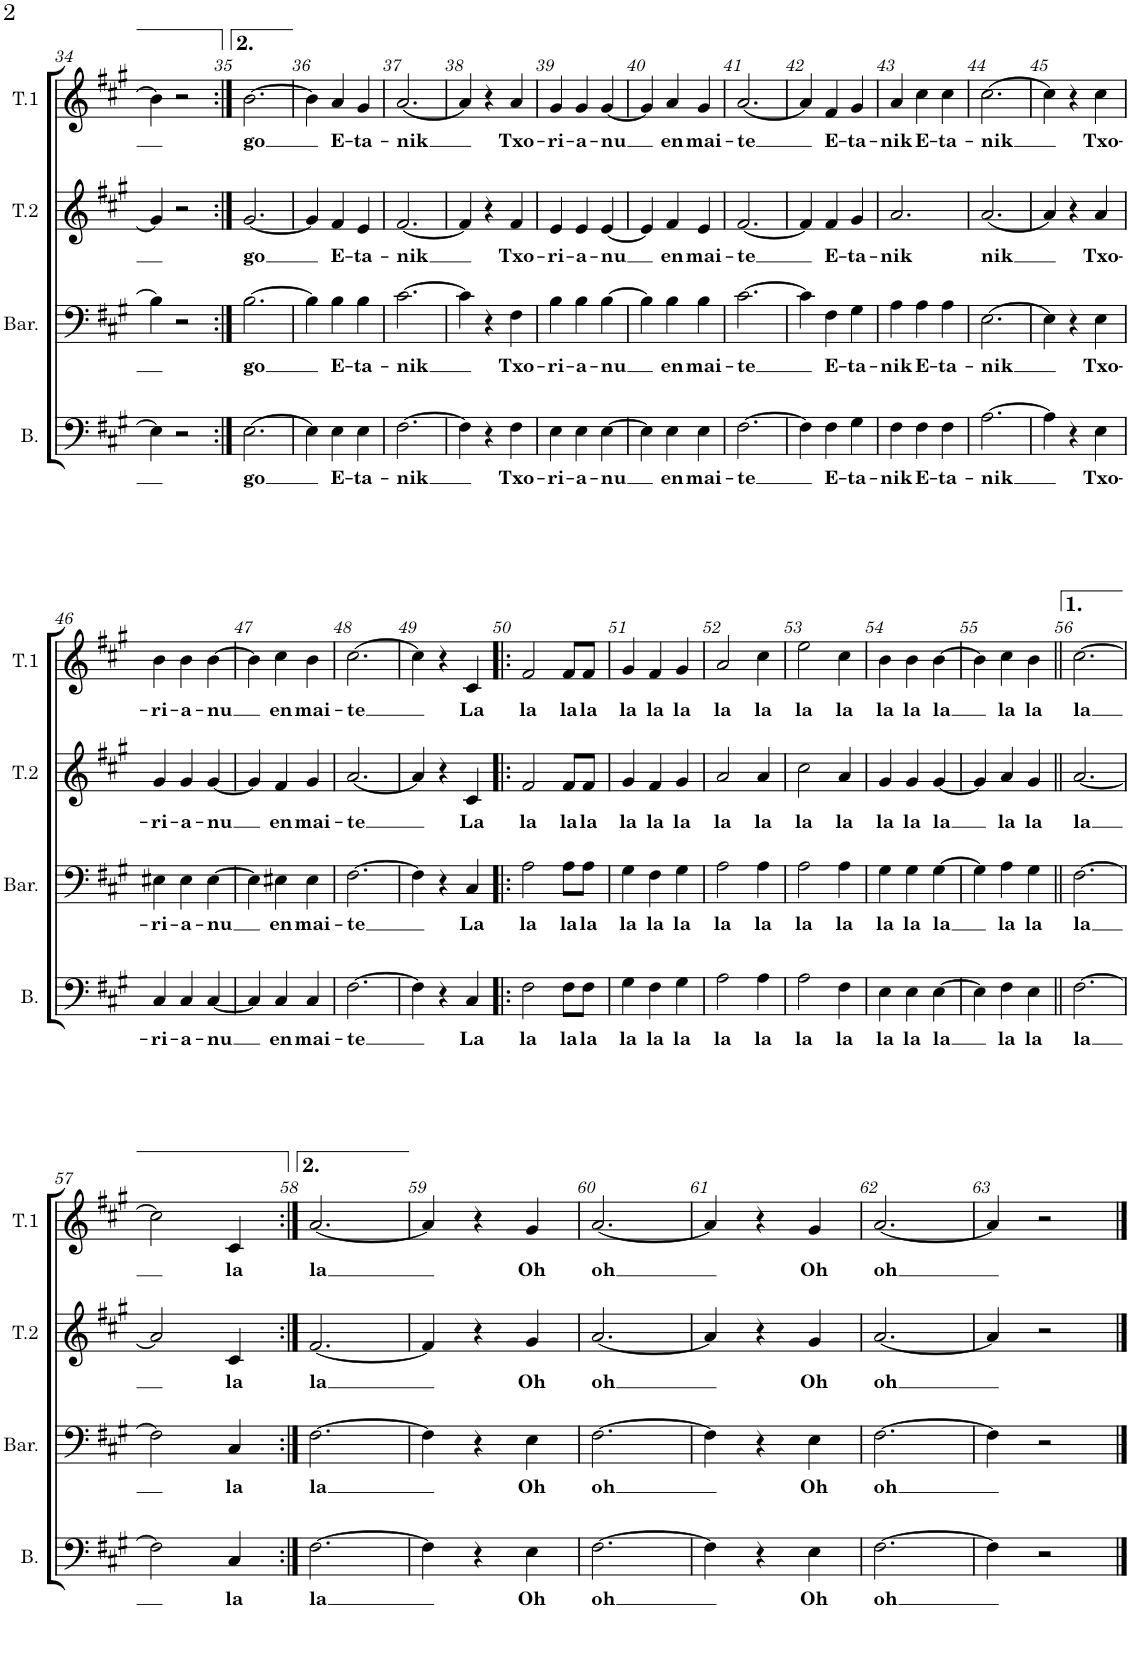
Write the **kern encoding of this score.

**kern	**text	**kern	**text	**kern	**text	**kern	**text
*part4	*part4	*part3	*part3	*part2	*part2	*part1	*part1
*staff4	*staff4	*staff3	*staff3	*staff2	*staff2	*staff1	*staff1
*I"Basse	*	*I"Baryton	*	*I"Ténor 2	*	*I"Ténor 1	*
*I'B.	*	*I'Bar.	*	*I'T.2	*	*I'T.1	*
!!LO:PB:g=z
*clefF4	*	*clefF4	*	*clefG2	*	*clefG2	*
*k[f#c#g#]	*	*k[f#c#g#]	*	*k[f#c#g#]	*	*k[f#c#g#]	*
*M3/4	*	*M3/4	*	*M3/4	*	*M3/4	*
=34	=34	=34	=34	=34	=34	=34	=34
4E\]	.	4B\]	.	4g#/]	.	4b\]	.
2r	.	2r	.	2r	.	2r	.
=35:|!	=35:|!	=35:|!	=35:|!	=35:|!	=35:|!	=35:|!	=35:|!
!	!LO:LY:b	!	!LO:LY:b	!	!LO:LY:b	!	!LO:LY:b
[2.E\	go	[2.B\	go	[2.g#/	go	[2.b\	go
=36	=36	=36	=36	=36	=36	=36	=36
4E\]	.	4B\]	.	4g#/]	.	4b\]	.
!	!LO:LY:b	!	!LO:LY:b	!	!LO:LY:b	!	!LO:LY:b
4E\	E-	4B\	E-	4f#/	E-	4a/	E-
!	!LO:LY:b	!	!LO:LY:b	!	!LO:LY:b	!	!LO:LY:b
4E\	-ta-	4B\	-ta-	4e/	-ta-	4g#/	-ta-
=37	=37	=37	=37	=37	=37	=37	=37
!	!LO:LY:b	!	!LO:LY:b	!	!LO:LY:b	!	!LO:LY:b
[2.F#\	-nik	[2.c#\	-nik	[2.f#/	-nik	[2.a/	-nik
=38	=38	=38	=38	=38	=38	=38	=38
4F#\]	.	4c#\]	.	4f#/]	.	4a/]	.
4r	.	4r	.	4r	.	4r	.
!	!LO:LY:b	!	!LO:LY:b	!	!LO:LY:b	!	!LO:LY:b
4F#\	Txo-	4F#\	Txo-	4f#/	Txo-	4a/	Txo-
=39	=39	=39	=39	=39	=39	=39	=39
!	!LO:LY:b	!	!LO:LY:b	!	!LO:LY:b	!	!LO:LY:b
4E\	-ri-	4B\	-ri-	4e/	-ri-	4g#/	-ri-
!	!LO:LY:b	!	!LO:LY:b	!	!LO:LY:b	!	!LO:LY:b
4E\	-a-	4B\	-a-	4e/	-a-	4g#/	-a-
!	!LO:LY:b	!	!LO:LY:b	!	!LO:LY:b	!	!LO:LY:b
[4E\	-nu	[4B\	-nu	[4e/	-nu	[4g#/	-nu
=40	=40	=40	=40	=40	=40	=40	=40
4E\]	.	4B\]	.	4e/]	.	4g#/]	.
!	!LO:LY:b	!	!LO:LY:b	!	!LO:LY:b	!	!LO:LY:b
4E\	en	4B\	en	4f#/	en	4a/	en
!	!LO:LY:b	!	!LO:LY:b	!	!LO:LY:b	!	!LO:LY:b
4E\	mai-	4B\	mai-	4e/	mai-	4g#/	mai-
=41	=41	=41	=41	=41	=41	=41	=41
!	!LO:LY:b	!	!LO:LY:b	!	!LO:LY:b	!	!LO:LY:b
[2.F#\	-te	[2.c#\	-te	[2.f#/	-te	[2.a/	-te
=42	=42	=42	=42	=42	=42	=42	=42
4F#\]	.	4c#\]	.	4f#/]	.	4a/]	.
!	!LO:LY:b	!	!LO:LY:b	!	!LO:LY:b	!	!LO:LY:b
4F#\	E-	4F#\	E-	4f#/	E-	4f#/	E-
!	!LO:LY:b	!	!LO:LY:b	!	!LO:LY:b	!	!LO:LY:b
4G#\	-ta-	4G#\	-ta-	4g#/	-ta-	4g#/	-ta-
=43	=43	=43	=43	=43	=43	=43	=43
!	!LO:LY:b	!	!LO:LY:b	!	!LO:LY:b	!	!LO:LY:b
4F#\	-nik	4A\	-nik	2.a/	-nik	4a/	-nik
!	!LO:LY:b	!	!LO:LY:b	!	!	!	!LO:LY:b
4F#\	E-	4A\	E-	.	.	4cc#\	E-
!	!LO:LY:b	!	!LO:LY:b	!	!	!	!LO:LY:b
4F#\	-ta-	4A\	-ta-	.	.	4cc#\	-ta-
=44	=44	=44	=44	=44	=44	=44	=44
!	!LO:LY:b	!	!LO:LY:b	!	!LO:LY:b	!	!LO:LY:b
[2.A\	-nik	[2.E\	-nik	[2.a/	-nik	[2.cc#\	-nik
=45	=45	=45	=45	=45	=45	=45	=45
4A\]	.	4E\]	.	4a/]	.	4cc#\]	.
4r	.	4r	.	4r	.	4r	.
!	!LO:LY:b	!	!LO:LY:b	!	!LO:LY:b	!	!LO:LY:b
4E\	Txo-	4E\	Txo-	4a/	Txo-	4cc#\	Txo-
!!LO:LB:g=z
=46	=46	=46	=46	=46	=46	=46	=46
!	!LO:LY:b	!	!LO:LY:b	!	!LO:LY:b	!	!LO:LY:b
4C#/	-ri-	4E#X\	-ri-	4g#/	-ri-	4b\	-ri-
!	!LO:LY:b	!	!LO:LY:b	!	!LO:LY:b	!	!LO:LY:b
4C#/	-a-	4E#\	-a-	4g#/	-a-	4b\	-a-
!	!LO:LY:b	!	!LO:LY:b	!	!LO:LY:b	!	!LO:LY:b
[4C#/	-nu	[4E#\	-nu	[4g#/	-nu	[4b\	-nu
=47	=47	=47	=47	=47	=47	=47	=47
4C#/]	.	4E#\]	.	4g#/]	.	4b\]	.
!	!LO:LY:b	!	!LO:LY:b	!	!LO:LY:b	!	!LO:LY:b
4C#/	en	4E#X\	en	4f#/	en	4cc#\	en
!	!LO:LY:b	!	!LO:LY:b	!	!LO:LY:b	!	!LO:LY:b
4C#/	mai-	4E#\	mai-	4g#/	mai-	4b\	mai-
=48	=48	=48	=48	=48	=48	=48	=48
!	!LO:LY:b	!	!LO:LY:b	!	!LO:LY:b	!	!LO:LY:b
[2.F#\	-te	[2.F#\	-te	[2.a/	-te	[2.cc#\	-te
=49	=49	=49	=49	=49	=49	=49	=49
4F#\]	.	4F#\]	.	4a/]	.	4cc#\]	.
4r	.	4r	.	4r	.	4r	.
!	!LO:LY:b	!	!LO:LY:b	!	!LO:LY:b	!	!LO:LY:b
4C#/	La	4C#/	La	4c#/	La	4c#/	La
=50!|:	=50!|:	=50!|:	=50!|:	=50!|:	=50!|:	=50!|:	=50!|:
!	!LO:LY:b	!	!LO:LY:b	!	!LO:LY:b	!	!LO:LY:b
2F#\	la	2A\	la	2f#/	la	2f#/	la
!	!LO:LY:b	!	!LO:LY:b	!	!LO:LY:b	!	!LO:LY:b
8F#\L	la	8A\L	la	8f#/L	la	8f#/L	la
!	!LO:LY:b	!	!LO:LY:b	!	!LO:LY:b	!	!LO:LY:b
8F#\J	la	8A\J	la	8f#/J	la	8f#/J	la
=51	=51	=51	=51	=51	=51	=51	=51
!	!LO:LY:b	!	!LO:LY:b	!	!LO:LY:b	!	!LO:LY:b
4G#\	la	4G#\	la	4g#/	la	4g#/	la
!	!LO:LY:b	!	!LO:LY:b	!	!LO:LY:b	!	!LO:LY:b
4F#\	la	4F#\	la	4f#/	la	4f#/	la
!	!LO:LY:b	!	!LO:LY:b	!	!LO:LY:b	!	!LO:LY:b
4G#\	la	4G#\	la	4g#/	la	4g#/	la
=52	=52	=52	=52	=52	=52	=52	=52
!	!LO:LY:b	!	!LO:LY:b	!	!LO:LY:b	!	!LO:LY:b
2A\	la	2A\	la	2a/	la	2a/	la
!	!LO:LY:b	!	!LO:LY:b	!	!LO:LY:b	!	!LO:LY:b
4A\	la	4A\	la	4a/	la	4cc#\	la
=53	=53	=53	=53	=53	=53	=53	=53
!	!LO:LY:b	!	!LO:LY:b	!	!LO:LY:b	!	!LO:LY:b
2A\	la	2A\	la	2cc#\	la	2ee\	la
!	!LO:LY:b	!	!LO:LY:b	!	!LO:LY:b	!	!LO:LY:b
4F#\	la	4A\	la	4a/	la	4cc#\	la
=54	=54	=54	=54	=54	=54	=54	=54
!	!LO:LY:b	!	!LO:LY:b	!	!LO:LY:b	!	!LO:LY:b
4E\	la	4G#\	la	4g#/	la	4b\	la
!	!LO:LY:b	!	!LO:LY:b	!	!LO:LY:b	!	!LO:LY:b
4E\	la	4G#\	la	4g#/	la	4b\	la
!	!LO:LY:b	!	!LO:LY:b	!	!LO:LY:b	!	!LO:LY:b
[4E\	la	[4G#\	la	[4g#/	la	[4b\	la
=55	=55	=55	=55	=55	=55	=55	=55
4E\]	.	4G#\]	.	4g#/]	.	4b\]	.
!	!LO:LY:b	!	!LO:LY:b	!	!LO:LY:b	!	!LO:LY:b
4F#\	la	4A\	la	4a/	la	4cc#\	la
!	!LO:LY:b	!	!LO:LY:b	!	!LO:LY:b	!	!LO:LY:b
4E\	la	4G#\	la	4g#/	la	4b\	la
=56||	=56||	=56||	=56||	=56||	=56||	=56||	=56||
!	!LO:LY:b	!	!LO:LY:b	!	!LO:LY:b	!	!LO:LY:b
[2.F#\	la	[2.F#\	la	[2.a/	la	[2.cc#\	la
!!LO:LB:g=z
=57	=57	=57	=57	=57	=57	=57	=57
2F#\]	.	2F#\]	.	2a/]	.	2cc#\]	.
!	!LO:LY:b	!	!LO:LY:b	!	!LO:LY:b	!	!LO:LY:b
4C#/	la	4C#/	la	4c#/	la	4c#/	la
=58:|!	=58:|!	=58:|!	=58:|!	=58:|!	=58:|!	=58:|!	=58:|!
!	!LO:LY:b	!	!LO:LY:b	!	!LO:LY:b	!	!LO:LY:b
[2.F#\	la	[2.F#\	la	[2.f#/	la	[2.a/	la
=59	=59	=59	=59	=59	=59	=59	=59
4F#\]	.	4F#\]	.	4f#/]	.	4a/]	.
4r	.	4r	.	4r	.	4r	.
!	!LO:LY:b	!	!LO:LY:b	!	!LO:LY:b	!	!LO:LY:b
4E\	Oh	4E\	Oh	4g#/	Oh	4g#/	Oh
=60	=60	=60	=60	=60	=60	=60	=60
!	!LO:LY:b	!	!LO:LY:b	!	!LO:LY:b	!	!LO:LY:b
[2.F#\	oh	[2.F#\	oh	[2.a/	oh	[2.a/	oh
=61	=61	=61	=61	=61	=61	=61	=61
4F#\]	.	4F#\]	.	4a/]	.	4a/]	.
4r	.	4r	.	4r	.	4r	.
!	!LO:LY:b	!	!LO:LY:b	!	!LO:LY:b	!	!LO:LY:b
4E\	Oh	4E\	Oh	4g#/	Oh	4g#/	Oh
=62	=62	=62	=62	=62	=62	=62	=62
!	!LO:LY:b	!	!LO:LY:b	!	!LO:LY:b	!	!LO:LY:b
[2.F#\	oh	[2.F#\	oh	[2.a/	oh	[2.a/	oh
=63	=63	=63	=63	=63	=63	=63	=63
4F#\]	.	4F#\]	.	4a/]	.	4a/]	.
2r	.	2r	.	2r	.	2r	.
==	==	==	==	==	==	==	==
*-	*-	*-	*-	*-	*-	*-	*-
